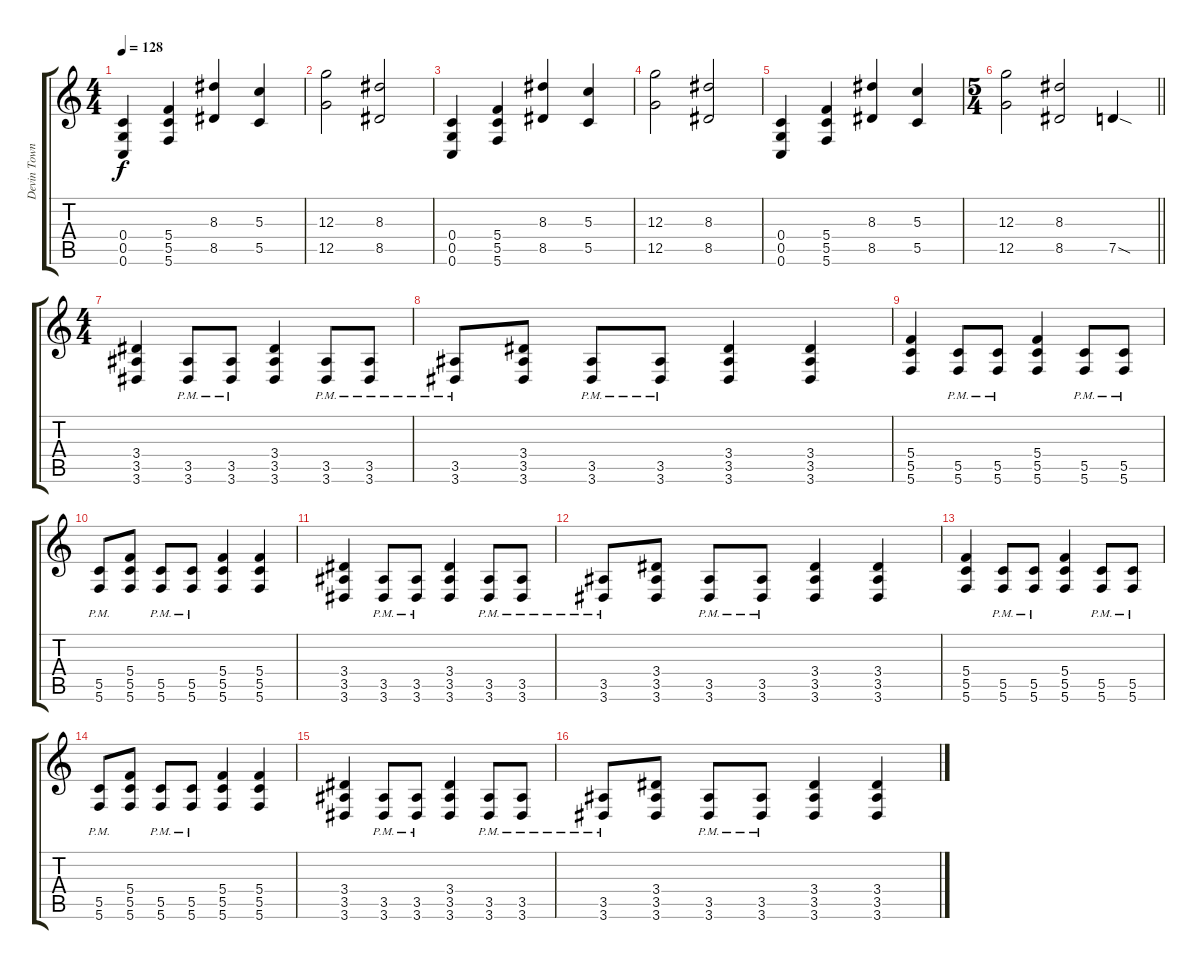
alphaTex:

\track ("Devin Townsend" "Devin Town") {instrument distortionguitar}
\staff {score tabs}
\tuning (E4 C4 G3 C3 G2 C2) {hide}
\ts (4 4)
\tempo 128
\clef g2
\ks c
(0.4 0.5 0.6).4{dy f} (5.4 5.5 5.6).4 (8.3 8.5).4 (5.3 5.5).4 |
(12.3 12.5).2 (8.3 8.5).2 |
(0.4 0.5 0.6).4 (5.4 5.5 5.6).4 (8.3 8.5).4 (5.3 5.5).4 |
(12.3 12.5).2 (8.3 8.5).2 |
(0.4 0.5 0.6).4 (5.4 5.5 5.6).4 (8.3 8.5).4 (5.3 5.5).4 |
\ts (5 4)
\barLineRight lightlight
(12.3 12.5).2 (8.3 8.5).2 7.5{sod}.4 |
\ts (4 4)
(3.4 3.5 3.6).4 (3.5{pm} 3.6{pm}).8 (3.5{pm} 3.6{pm}).8 (3.4 3.5 3.6).4 (3.5{pm} 3.6{pm}).8 (3.5{pm} 3.6{pm}).8 |
(3.5{pm} 3.6{pm}).8 (3.4 3.5 3.6).8 (3.5{pm} 3.6{pm}).8 (3.5{pm} 3.6{pm}).8 (3.4 3.5 3.6).4 (3.4 3.5 3.6).4 |
(5.4 5.5 5.6).4 (5.5{pm} 5.6{pm}).8 (5.5{pm} 5.6{pm}).8 (5.4 5.5 5.6).4 (5.5{pm} 5.6{pm}).8 (5.5{pm} 5.6{pm}).8 |
(5.5{pm} 5.6{pm}).8 (5.4 5.5 5.6).8 (5.5{pm} 5.6{pm}).8 (5.5{pm} 5.6{pm}).8 (5.4 5.5 5.6).4 (5.4 5.5 5.6).4 |
(3.4 3.5 3.6).4 (3.5{pm} 3.6{pm}).8 (3.5{pm} 3.6{pm}).8 (3.4 3.5 3.6).4 (3.5{pm} 3.6{pm}).8 (3.5{pm} 3.6{pm}).8 |
(3.5{pm} 3.6{pm}).8 (3.4 3.5 3.6).8 (3.5{pm} 3.6{pm}).8 (3.5{pm} 3.6{pm}).8 (3.4 3.5 3.6).4 (3.4 3.5 3.6).4 |
(5.4 5.5 5.6).4 (5.5{pm} 5.6{pm}).8 (5.5{pm} 5.6{pm}).8 (5.4 5.5 5.6).4 (5.5{pm} 5.6{pm}).8 (5.5{pm} 5.6{pm}).8 |
(5.5{pm} 5.6{pm}).8 (5.4 5.5 5.6).8 (5.5{pm} 5.6{pm}).8 (5.5{pm} 5.6{pm}).8 (5.4 5.5 5.6).4 (5.4 5.5 5.6).4 |
(3.4 3.5 3.6).4 (3.5{pm} 3.6{pm}).8 (3.5{pm} 3.6{pm}).8 (3.4 3.5 3.6).4 (3.5{pm} 3.6{pm}).8 (3.5{pm} 3.6{pm}).8 |
(3.5{pm} 3.6{pm}).8 (3.4 3.5 3.6).8 (3.5{pm} 3.6{pm}).8 (3.5{pm} 3.6{pm}).8 (3.4 3.5 3.6).4 (3.4 3.5 3.6).4
